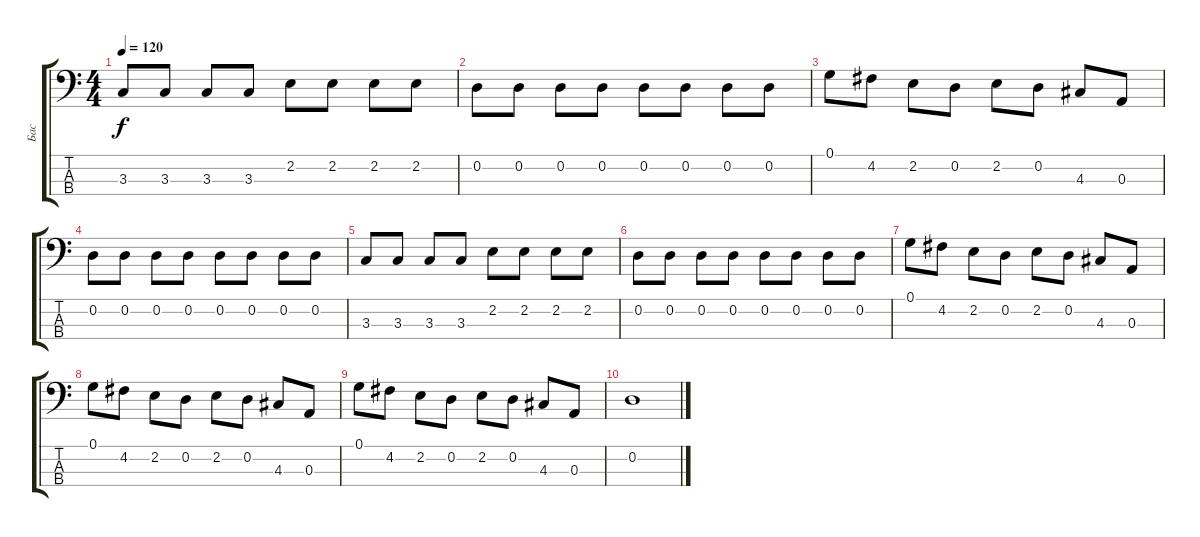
\track ("Бас" "Бас") {instrument electricbassfinger}
\staff {score tabs}
\tuning (G2 D2 A1 E1) {hide}
\ts (4 4)
\tempo 120
\clef f4
\ks c
3.3.8{dy f} 3.3.8 3.3.8 3.3.8 2.2.8 2.2.8 2.2.8 2.2.8 |
0.2.8 0.2.8 0.2.8 0.2.8 0.2.8 0.2.8 0.2.8 0.2.8 |
0.1.8 4.2.8 2.2.8 0.2.8 2.2.8 0.2.8 4.3.8 0.3.8 |
0.2.8 0.2.8 0.2.8 0.2.8 0.2.8 0.2.8 0.2.8 0.2.8 |
3.3.8 3.3.8 3.3.8 3.3.8 2.2.8 2.2.8 2.2.8 2.2.8 |
0.2.8 0.2.8 0.2.8 0.2.8 0.2.8 0.2.8 0.2.8 0.2.8 |
0.1.8 4.2.8 2.2.8 0.2.8 2.2.8 0.2.8 4.3.8 0.3.8 |
0.1.8 4.2.8 2.2.8 0.2.8 2.2.8 0.2.8 4.3.8 0.3.8 |
0.1.8 4.2.8 2.2.8 0.2.8 2.2.8 0.2.8 4.3.8 0.3.8 |
0.2.1
